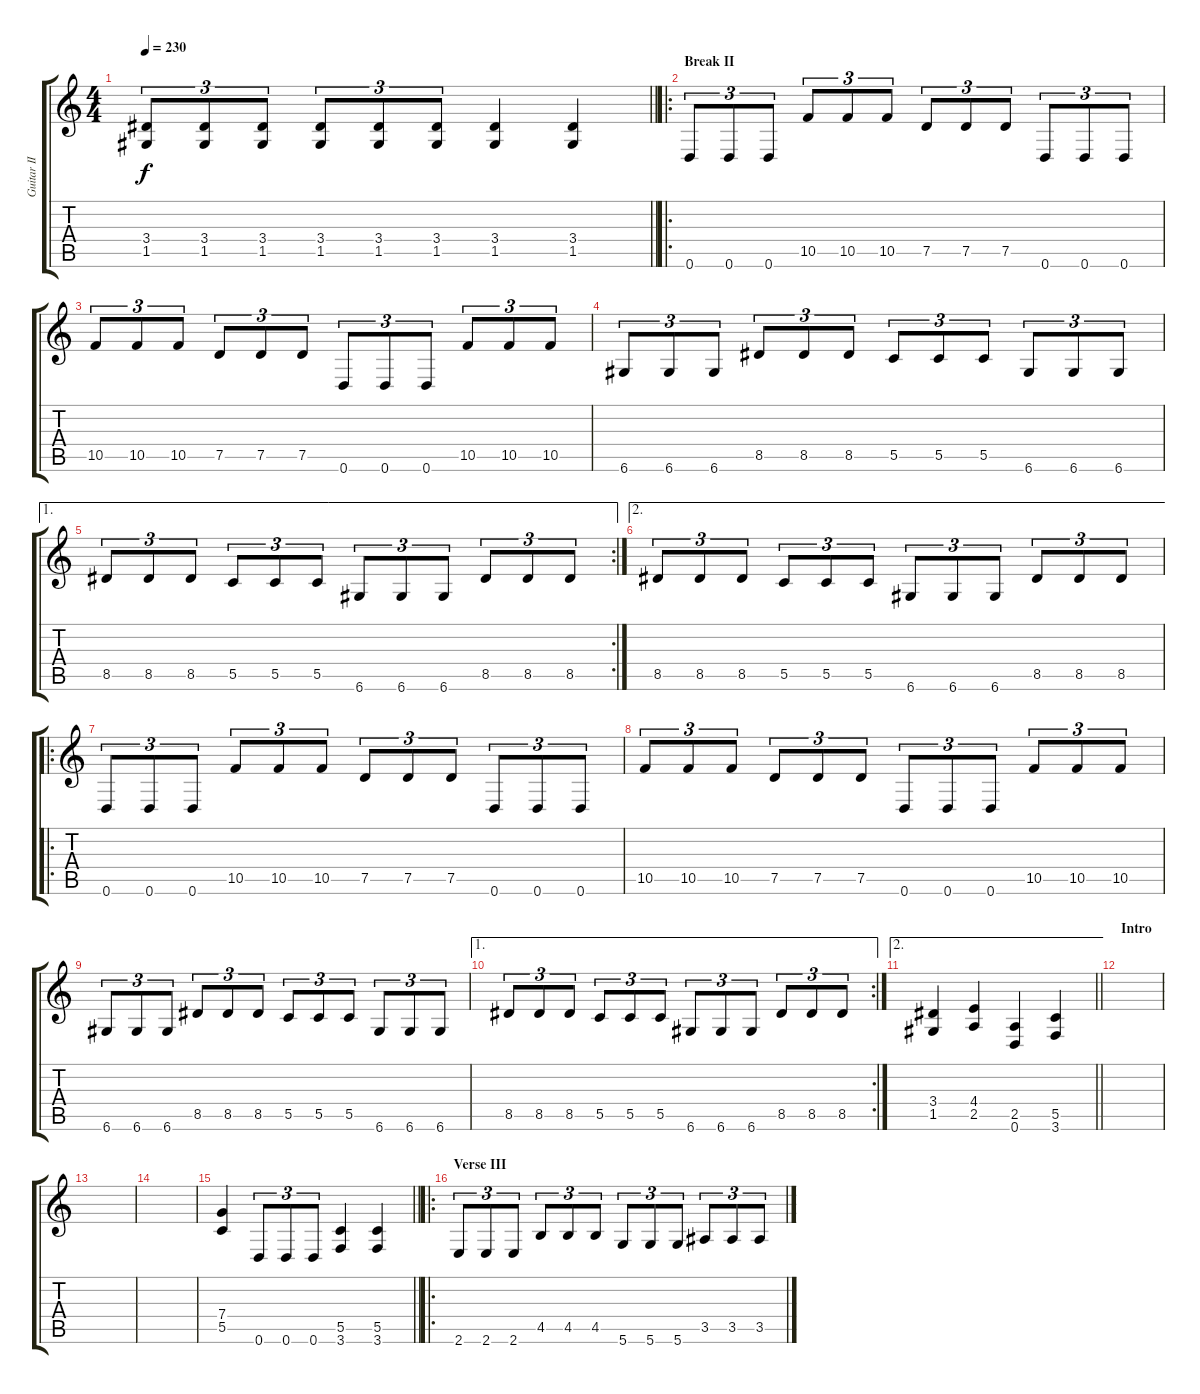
\track ("Guitar II" "Guitar II") {instrument distortionguitar}
\staff {score tabs}
\tuning (D4 A3 F3 C3 G2 D2) {hide}
\ts (4 4)
\tempo 230
\clef g2
\barLineRight lightlight
\ks c
(3.4 1.5).8{tu (3 2) dy f} (3.4 1.5).8{tu (3 2)} (3.4 1.5).8{tu (3 2)} (3.4 1.5).8{tu (3 2)} (3.4 1.5).8{tu (3 2)} (3.4 1.5).8{tu (3 2)} (3.4 1.5).4 (3.4 1.5).4 |
\ro
\section ("" "Break II")
0.6.8{tu (3 2)} 0.6.8{tu (3 2)} 0.6.8{tu (3 2)} 10.5.8{tu (3 2)} 10.5.8{tu (3 2)} 10.5.8{tu (3 2)} 7.5.8{tu (3 2)} 7.5.8{tu (3 2)} 7.5.8{tu (3 2)} 0.6.8{tu (3 2)} 0.6.8{tu (3 2)} 0.6.8{tu (3 2)} |
10.5.8{tu (3 2)} 10.5.8{tu (3 2)} 10.5.8{tu (3 2)} 7.5.8{tu (3 2)} 7.5.8{tu (3 2)} 7.5.8{tu (3 2)} 0.6.8{tu (3 2)} 0.6.8{tu (3 2)} 0.6.8{tu (3 2)} 10.5.8{tu (3 2)} 10.5.8{tu (3 2)} 10.5.8{tu (3 2)} |
6.6.8{tu (3 2)} 6.6.8{tu (3 2)} 6.6.8{tu (3 2)} 8.5.8{tu (3 2)} 8.5.8{tu (3 2)} 8.5.8{tu (3 2)} 5.5.8{tu (3 2)} 5.5.8{tu (3 2)} 5.5.8{tu (3 2)} 6.6.8{tu (3 2)} 6.6.8{tu (3 2)} 6.6.8{tu (3 2)} |
\ae 1
\rc 2
8.5.8{tu (3 2)} 8.5.8{tu (3 2)} 8.5.8{tu (3 2)} 5.5.8{tu (3 2)} 5.5.8{tu (3 2)} 5.5.8{tu (3 2)} 6.6.8{tu (3 2)} 6.6.8{tu (3 2)} 6.6.8{tu (3 2)} 8.5.8{tu (3 2)} 8.5.8{tu (3 2)} 8.5.8{tu (3 2)} |
\ae 2
8.5.8{tu (3 2)} 8.5.8{tu (3 2)} 8.5.8{tu (3 2)} 5.5.8{tu (3 2)} 5.5.8{tu (3 2)} 5.5.8{tu (3 2)} 6.6.8{tu (3 2)} 6.6.8{tu (3 2)} 6.6.8{tu (3 2)} 8.5.8{tu (3 2)} 8.5.8{tu (3 2)} 8.5.8{tu (3 2)} |
\ro
0.6.8{tu (3 2)} 0.6.8{tu (3 2)} 0.6.8{tu (3 2)} 10.5.8{tu (3 2)} 10.5.8{tu (3 2)} 10.5.8{tu (3 2)} 7.5.8{tu (3 2)} 7.5.8{tu (3 2)} 7.5.8{tu (3 2)} 0.6.8{tu (3 2)} 0.6.8{tu (3 2)} 0.6.8{tu (3 2)} |
10.5.8{tu (3 2)} 10.5.8{tu (3 2)} 10.5.8{tu (3 2)} 7.5.8{tu (3 2)} 7.5.8{tu (3 2)} 7.5.8{tu (3 2)} 0.6.8{tu (3 2)} 0.6.8{tu (3 2)} 0.6.8{tu (3 2)} 10.5.8{tu (3 2)} 10.5.8{tu (3 2)} 10.5.8{tu (3 2)} |
6.6.8{tu (3 2)} 6.6.8{tu (3 2)} 6.6.8{tu (3 2)} 8.5.8{tu (3 2)} 8.5.8{tu (3 2)} 8.5.8{tu (3 2)} 5.5.8{tu (3 2)} 5.5.8{tu (3 2)} 5.5.8{tu (3 2)} 6.6.8{tu (3 2)} 6.6.8{tu (3 2)} 6.6.8{tu (3 2)} |
\ae 1
\rc 2
8.5.8{tu (3 2)} 8.5.8{tu (3 2)} 8.5.8{tu (3 2)} 5.5.8{tu (3 2)} 5.5.8{tu (3 2)} 5.5.8{tu (3 2)} 6.6.8{tu (3 2)} 6.6.8{tu (3 2)} 6.6.8{tu (3 2)} 8.5.8{tu (3 2)} 8.5.8{tu (3 2)} 8.5.8{tu (3 2)} |
\ae 2
\barLineRight lightlight
(3.4 1.5).4 (4.4 2.5).4 (2.5 0.6).4 (5.5 3.6).4 |
\section ("" "Intro")
|
|
|
\barLineRight lightlight
(7.4 5.5).4 0.6.8{tu (3 2)} 0.6.8{tu (3 2)} 0.6.8{tu (3 2)} (5.5 3.6).4 (5.5 3.6).4 |
\ro
\section ("" "Verse III")
2.6.8{tu (3 2)} 2.6.8{tu (3 2)} 2.6.8{tu (3 2)} 4.5.8{tu (3 2)} 4.5.8{tu (3 2)} 4.5.8{tu (3 2)} 5.6.8{tu (3 2)} 5.6.8{tu (3 2)} 5.6.8{tu (3 2)} 3.5.8{tu (3 2)} 3.5.8{tu (3 2)} 3.5.8{tu (3 2)}
